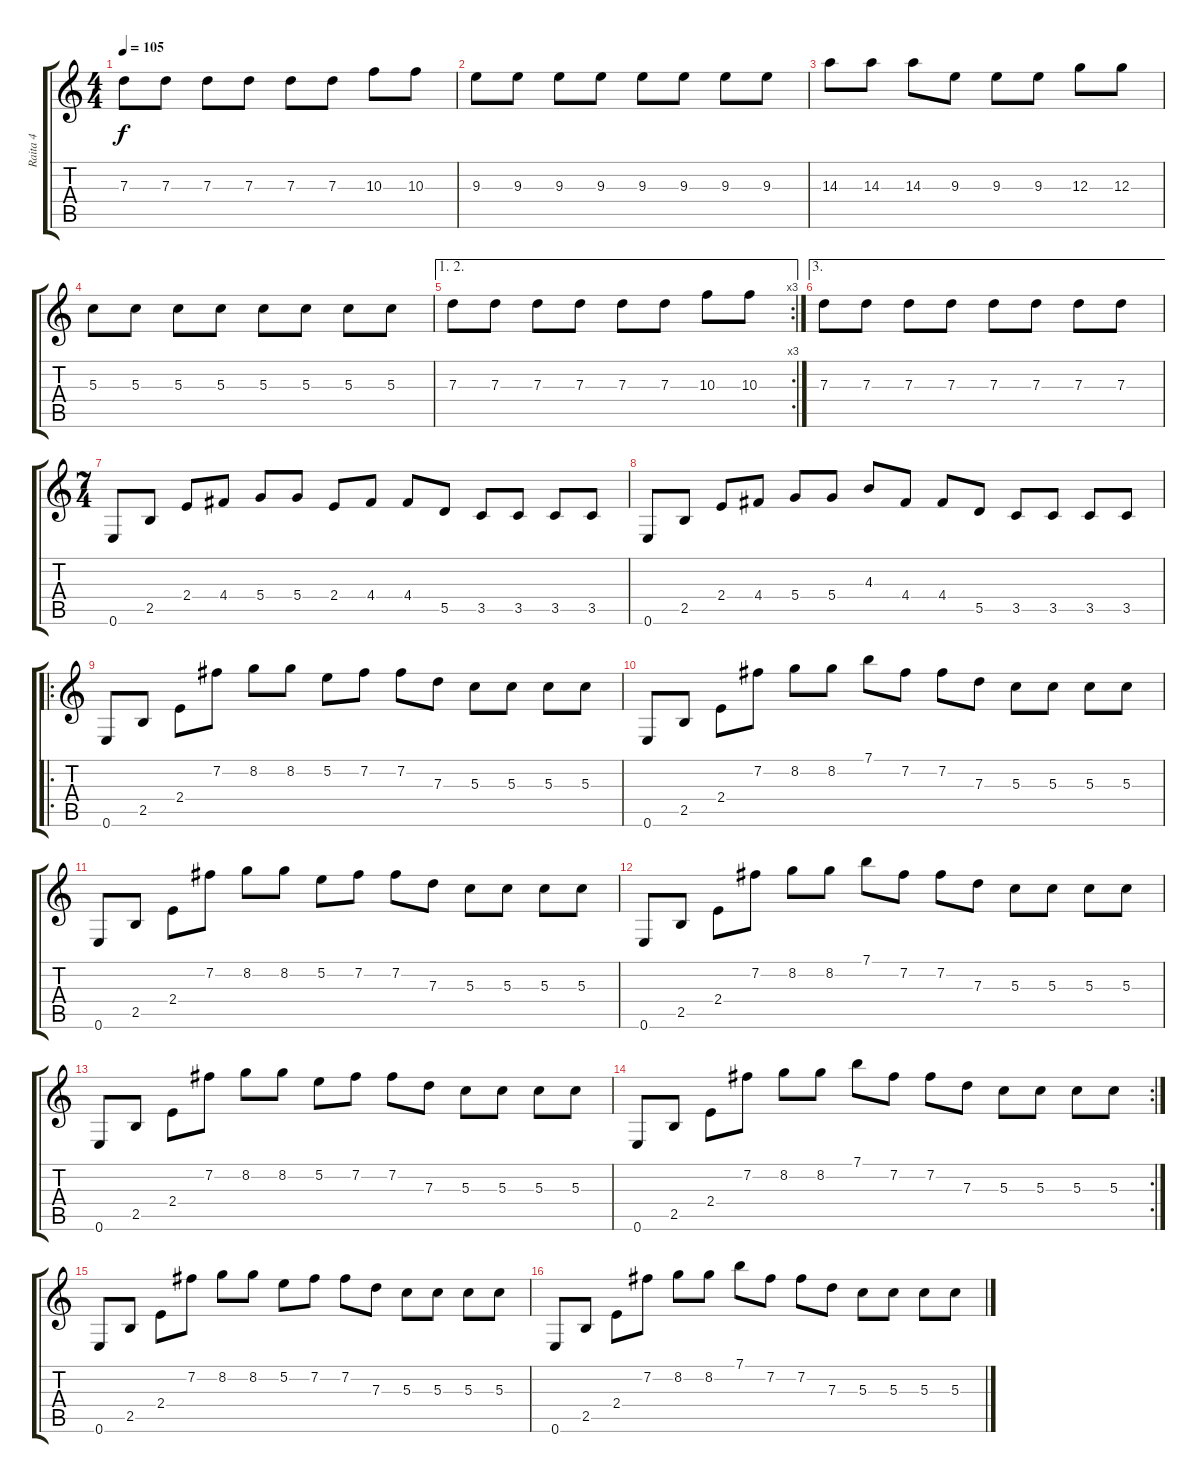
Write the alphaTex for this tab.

\track ("Raita 4" "Raita 4") {instrument electricguitarclean}
\staff {score tabs}
\tuning (E4 B3 G3 D3 A2 E2) {hide}
\ts (4 4)
\tempo 105
\clef g2
\ks c
7.3.8{dy f} 7.3.8 7.3.8 7.3.8 7.3.8 7.3.8 10.3.8 10.3.8 |
9.3.8{instrument distortionguitar} 9.3.8 9.3.8 9.3.8 9.3.8 9.3.8 9.3.8 9.3.8 |
14.3.8 14.3.8 14.3.8 9.3.8 9.3.8 9.3.8 12.3.8 12.3.8 |
5.3.8 5.3.8 5.3.8 5.3.8 5.3.8 5.3.8 5.3.8 5.3.8 |
\ae (1 2)
\rc 3
7.3.8 7.3.8 7.3.8 7.3.8 7.3.8 7.3.8 10.3.8 10.3.8 |
\ae 3
7.3.8 7.3.8 7.3.8 7.3.8 7.3.8 7.3.8 7.3.8 7.3.8 |
\ts (7 4)
0.6.8{instrument distortionguitar} 2.5.8 2.4.8 4.4.8 5.4.8 5.4.8 2.4.8 4.4.8 4.4.8 5.5.8 3.5.8 3.5.8 3.5.8 3.5.8 |
0.6.8 2.5.8 2.4.8 4.4.8 5.4.8 5.4.8 4.3.8 4.4.8 4.4.8 5.5.8 3.5.8 3.5.8 3.5.8 3.5.8 |
\ro
0.6.8{instrument distortionguitar} 2.5.8 2.4.8 7.2.8 8.2.8 8.2.8 5.2.8 7.2.8 7.2.8 7.3.8 5.3.8 5.3.8 5.3.8 5.3.8 |
0.6.8 2.5.8 2.4.8 7.2.8 8.2.8 8.2.8 7.1.8 7.2.8 7.2.8 7.3.8 5.3.8 5.3.8 5.3.8 5.3.8 |
0.6.8{instrument distortionguitar} 2.5.8 2.4.8 7.2.8 8.2.8 8.2.8 5.2.8 7.2.8 7.2.8 7.3.8 5.3.8 5.3.8 5.3.8 5.3.8 |
0.6.8 2.5.8 2.4.8 7.2.8 8.2.8 8.2.8 7.1.8 7.2.8 7.2.8 7.3.8 5.3.8 5.3.8 5.3.8 5.3.8 |
0.6.8{instrument distortionguitar} 2.5.8 2.4.8 7.2.8 8.2.8 8.2.8 5.2.8 7.2.8 7.2.8 7.3.8 5.3.8 5.3.8 5.3.8 5.3.8 |
\rc 2
0.6.8 2.5.8 2.4.8 7.2.8 8.2.8 8.2.8 7.1.8 7.2.8 7.2.8 7.3.8 5.3.8 5.3.8 5.3.8 5.3.8 |
0.6.8{volume 12 instrument distortionguitar} 2.5.8 2.4.8 7.2.8 8.2.8 8.2.8 5.2.8 7.2.8 7.2.8 7.3.8 5.3.8 5.3.8 5.3.8 5.3.8 |
0.6.8{volume 11} 2.5.8 2.4.8 7.2.8 8.2.8 8.2.8 7.1.8 7.2.8 7.2.8 7.3.8 5.3.8 5.3.8 5.3.8 5.3.8
